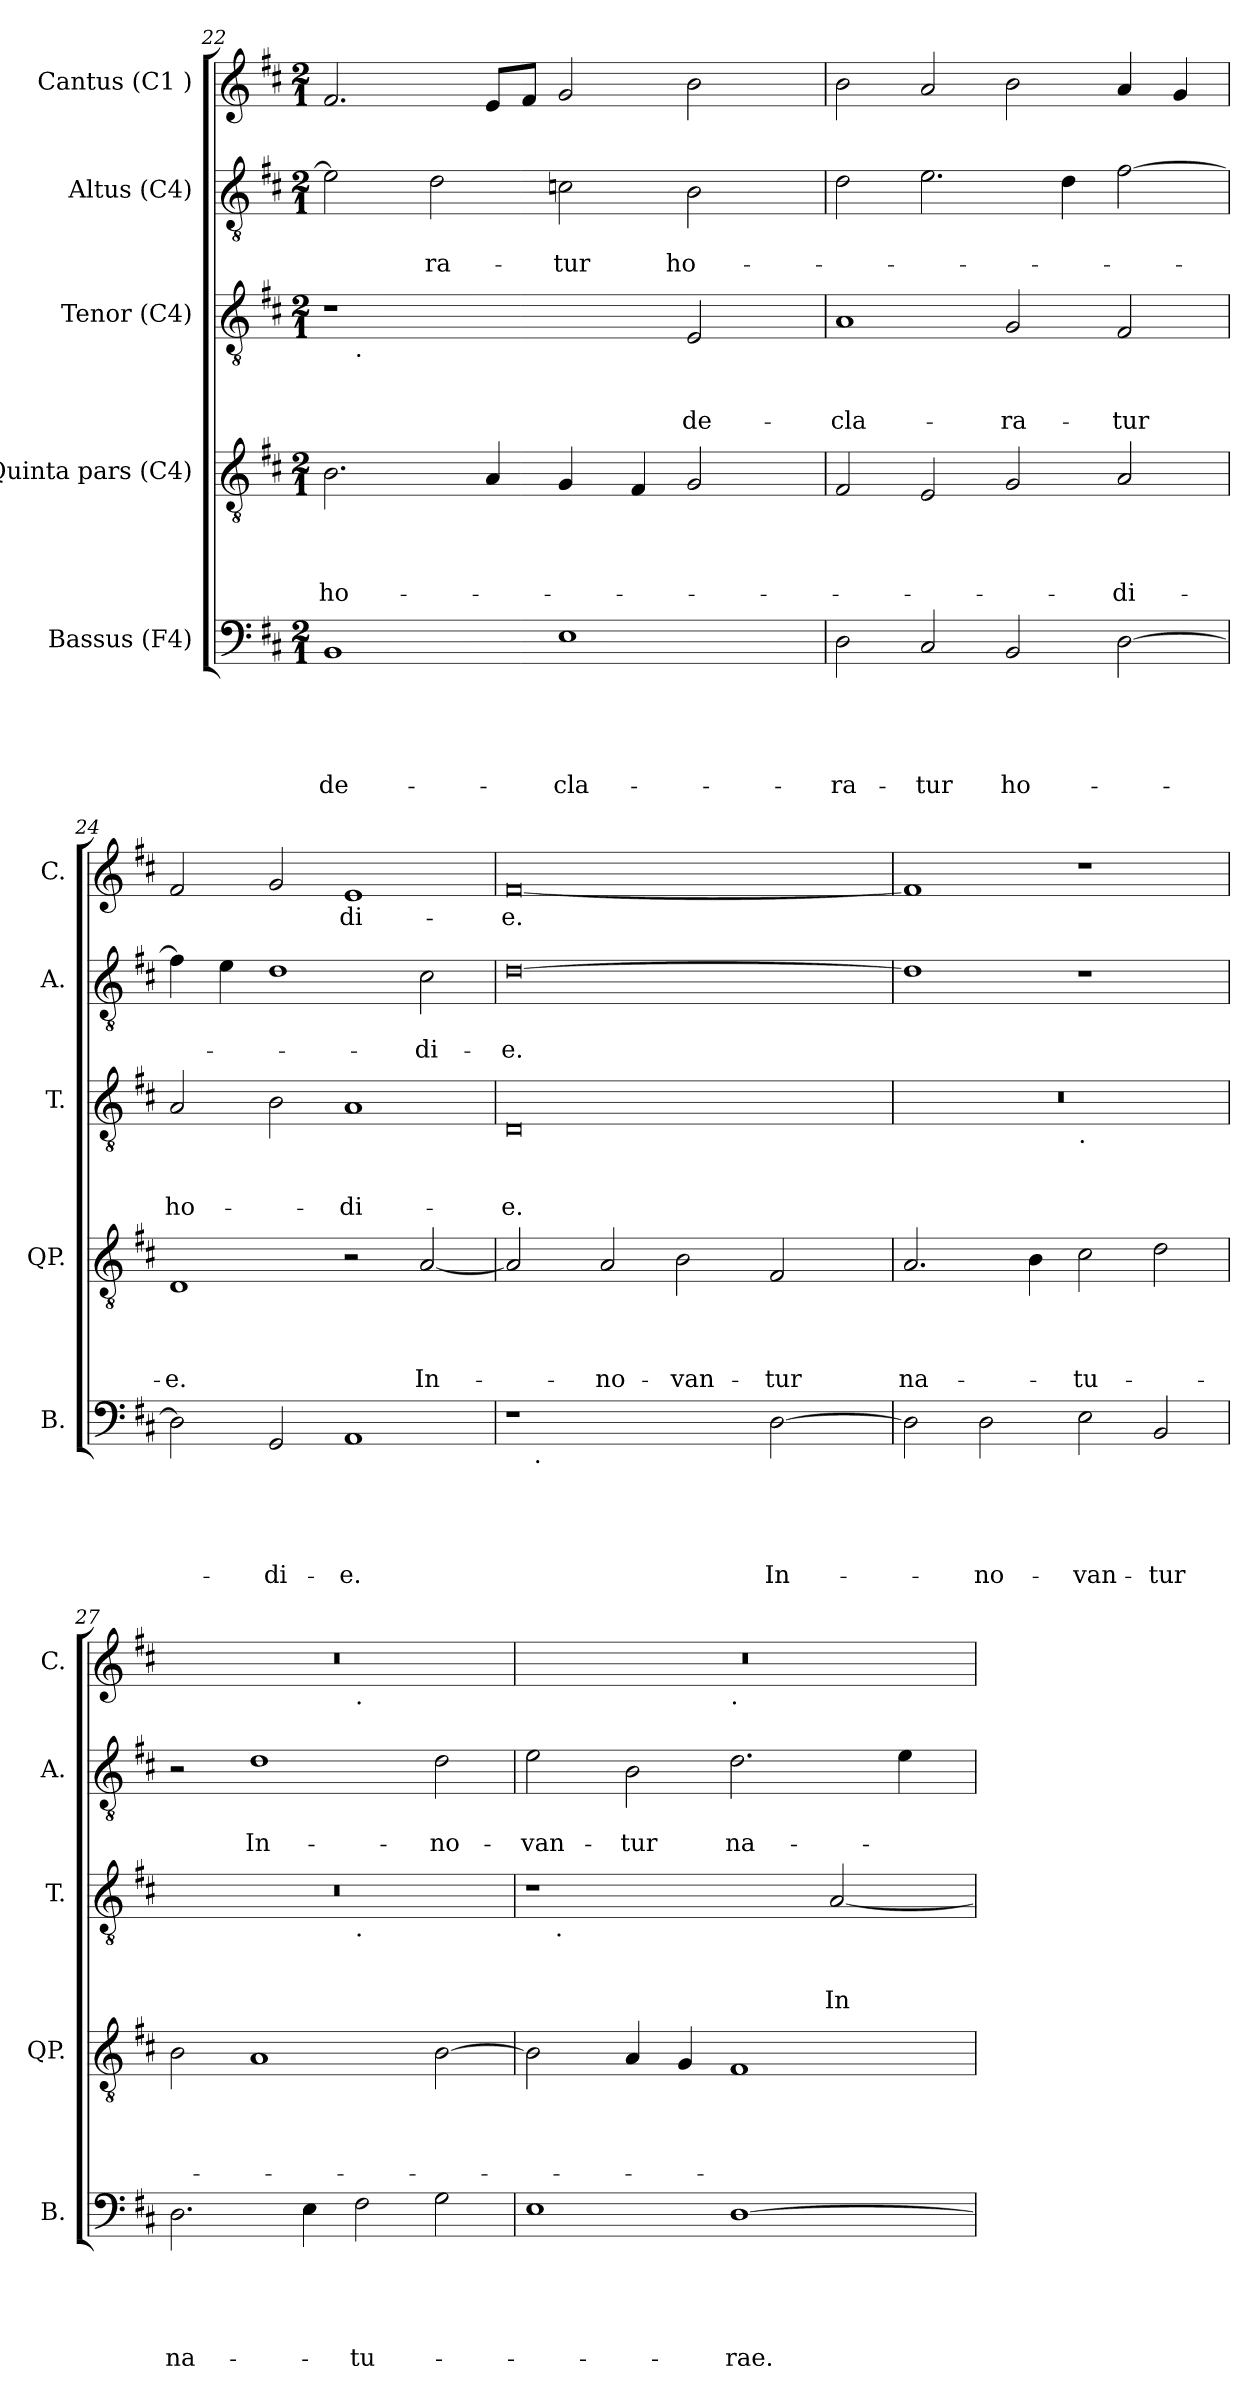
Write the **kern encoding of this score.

**kern	**text	**text	**text	**text	**text	**kern	**text	**text	**text	**text	**kern	**text	**text	**text	**kern	**text	**text	**kern	**text
*part5	*part5	*part5	*part5	*part5	*part5	*part4	*part4	*part4	*part4	*part4	*part3	*part3	*part3	*part3	*part2	*part2	*part2	*part1	*part1
*staff5	*staff5	*staff5	*staff5	*staff5	*staff5	*staff4	*staff4	*staff4	*staff4	*staff4	*staff3	*staff3	*staff3	*staff3	*staff2	*staff2	*staff2	*staff1	*staff1
*I"Bassus (F4)	*	*	*	*	*	*I"Quinta pars (C4)	*	*	*	*	*I"Tenor (C4)	*	*	*	*I"Altus (C4)	*	*	*I"Cantus (C1 )	*
*I'B.	*	*	*	*	*	*I'QP.	*	*	*	*	*I'T.	*	*	*	*I'A.	*	*	*I'C.	*
*clefF4	*	*	*	*	*	*clefGv2	*	*	*	*	*clefGv2	*	*	*	*clefGv2	*	*	*clefG2	*
*k[f#c#]	*	*	*	*	*	*k[f#c#]	*	*	*	*	*k[f#c#]	*	*	*	*k[f#c#]	*	*	*k[f#c#]	*
*D:	*	*	*	*	*	*D:	*	*	*	*	*D:	*	*	*	*D:	*	*	*D:	*
*M2/1	*	*	*	*	*	*M2/1	*	*	*	*	*M2/1	*	*	*	*M2/1	*	*	*M2/1	*
=22	=22	=22	=22	=22	=22	=22	=22	=22	=22	=22	=22	=22	=22	=22	=22	=22	=22	=22	=22
!	!	!	!	!	!LO:LY:b	!	!	!	!	!LO:LY:b	!	!	!	!	!	!	!	!	!
*	*	*	*	*	*	*	*	*	*	*	*^	*	*	*	*	*	*	*	*
1BB	.	.	.	.	de-	2.B\	.	.	.	ho-	1r	16.ryy	.	.	.	2e\]	.	.	2.f#/	.
!	!	!	!	!	!	!	!	!	!	!	!	!LO:TX:b:t=.	!	!	!	!	!	!	!	!
.	.	.	.	.	.	.	.	.	.	.	.	1ryy	.	.	.	.	.	.	.	.
!	!	!	!	!	!	!	!	!	!	!	!	!	!	!	!	!	!	!LO:LY:b	!	!
.	.	.	.	.	.	.	.	.	.	.	.	.	.	.	.	2d\	.	-ra-	.	.
.	.	.	.	.	.	4A/	.	.	.	.	.	.	.	.	.	.	.	.	8e/L	.
.	.	.	.	.	.	.	.	.	.	.	.	.	.	.	.	.	.	.	8f#/J	.
!	!	!	!	!	!LO:LY:b	!	!	!	!	!	!	!	!	!	!	!	!	!LO:LY:b	!	!
1E	.	.	.	.	-cla-	4G/	.	.	.	.	2ryy	.	.	.	.	2cn\	.	-tur	2g/	.
.	.	.	.	.	.	.	.	.	.	.	.	2ryy	.	.	.	.	.	.	.	.
.	.	.	.	.	.	4F#/	.	.	.	.	.	.	.	.	.	.	.	.	.	.
!	!	!	!	!	!	!	!	!	!	!	!	!	!	!	!LO:LY:b	!	!	!LO:LY:b	!	!
.	.	.	.	.	.	2G/	.	.	.	.	2E/	.	.	.	de-	2B\	.	ho-	2b\	.
.	.	.	.	.	.	.	.	.	.	.	.	4ryy	.	.	.	.	.	.	.	.
.	.	.	.	.	.	.	.	.	.	.	.	8ryy	.	.	.	.	.	.	.	.
.	.	.	.	.	.	.	.	.	.	.	.	32ryy	.	.	.	.	.	.	.	.
!!LO:LB:g=z
=23	=23	=23	=23	=23	=23	=23	=23	=23	=23	=23	=23	=23	=23	=23	=23	=23	=23	=23	=23	=23
!	!	!	!	!	!LO:LY:b	!	!	!	!	!	!	!	!	!	!LO:LY:b	!	!	!	!	!
*	*	*	*	*	*	*	*	*	*	*	*v	*v	*	*	*	*	*	*	*	*
2D\	.	.	.	.	-ra-	2F#/	.	.	.	.	1A	.	.	-cla-	2d\	.	.	2b\	.
!	!	!	!	!	!LO:LY:b	!	!	!	!	!	!	!	!	!	!	!	!	!	!
2C#/	.	.	.	.	-tur	2E/	.	.	.	.	.	.	.	.	2.e\	.	.	2a/	.
!	!	!	!	!	!LO:LY:b	!	!	!	!	!	!	!	!	!LO:LY:b	!	!	!	!	!
2BB/	.	.	.	.	ho-	2G/	.	.	.	.	2G/	.	.	-ra-	.	.	.	2b\	.
.	.	.	.	.	.	.	.	.	.	.	.	.	.	.	4d\	.	.	.	.
!	!	!	!	!	!	!	!	!	!	!LO:LY:b	!	!	!	!LO:LY:b	!	!	!	!	!
[>2D\	.	.	.	.	.	2A/	.	.	.	-di-	2F#/	.	.	-tur	[>2f#\	.	.	4a/	.
.	.	.	.	.	.	.	.	.	.	.	.	.	.	.	.	.	.	4g/	.
=24	=24	=24	=24	=24	=24	=24	=24	=24	=24	=24	=24	=24	=24	=24	=24	=24	=24	=24	=24
!	!	!	!	!	!	!	!	!	!	!LO:LY:b	!	!	!	!LO:LY:b	!	!	!	!	!
2D\]	.	.	.	.	.	1D	.	.	.	-e.	2A/	.	.	ho-	4f#\]	.	.	2f#/	.
.	.	.	.	.	.	.	.	.	.	.	.	.	.	.	4e\	.	.	.	.
!	!	!	!	!	!LO:LY:b	!	!	!	!	!	!	!	!	!	!	!	!	!	!
2GG/	.	.	.	.	-di-	.	.	.	.	.	2B\	.	.	.	1d	.	.	2g/	.
!	!	!	!	!	!LO:LY:b	!	!	!	!	!	!	!	!	!LO:LY:b	!	!	!	!	!LO:LY:b
1AA	.	.	.	.	-e.	2r	.	.	.	.	1A	.	.	-di-	.	.	.	1e	-di-
!	!	!	!	!	!	!	!	!	!	!LO:LY:b	!	!	!	!	!	!	!LO:LY:b	!	!
.	.	.	.	.	.	[<2A/	.	.	.	In-	.	.	.	.	2c#\	.	-di-	.	.
=25	=25	=25	=25	=25	=25	=25	=25	=25	=25	=25	=25	=25	=25	=25	=25	=25	=25	=25	=25
!	!	!	!	!	!	!	!	!	!	!	!	!	!	!LO:LY:b:rj	!	!	!LO:LY:b:rj	!	!LO:LY:b:rj
*^	*	*	*	*	*	*	*	*	*	*	*	*	*	*	*	*	*	*	*
1r	16.ryy	.	.	.	.	.	2A/]	.	.	.	.	0D	.	.	-e.	[>0d	.	-e.	[<0f#	-e.
!	!LO:TX:b:t=.	!	!	!	!	!	!	!	!	!	!	!	!	!	!	!	!	!	!	!
.	1ryy	.	.	.	.	.	.	.	.	.	.	.	.	.	.	.	.	.	.	.
!	!	!	!	!	!	!	!	!	!	!	!LO:LY:b	!	!	!	!	!	!	!	!	!
.	.	.	.	.	.	.	2A/	.	.	.	-no-	.	.	.	.	.	.	.	.	.
!	!	!	!	!	!	!	!	!	!	!	!LO:LY:b	!	!	!	!	!	!	!	!	!
2ryy	.	.	.	.	.	.	2B\	.	.	.	-van-	.	.	.	.	.	.	.	.	.
.	2ryy	.	.	.	.	.	.	.	.	.	.	.	.	.	.	.	.	.	.	.
!	!	!	!	!	!	!LO:LY:b	!	!	!	!	!LO:LY:b	!	!	!	!	!	!	!	!	!
[>2D\	.	.	.	.	.	In-	2F#/	.	.	.	-tur	.	.	.	.	.	.	.	.	.
.	4ryy	.	.	.	.	.	.	.	.	.	.	.	.	.	.	.	.	.	.	.
.	8ryy	.	.	.	.	.	.	.	.	.	.	.	.	.	.	.	.	.	.	.
.	32ryy	.	.	.	.	.	.	.	.	.	.	.	.	.	.	.	.	.	.	.
=26	=26	=26	=26	=26	=26	=26	=26	=26	=26	=26	=26	=26	=26	=26	=26	=26	=26	=26	=26	=26
!	!	!	!	!	!	!	!	!	!	!	!LO:LY:b	!	!	!	!	!	!	!	!	!
*v	*v	*	*	*	*	*	*	*	*	*	*	*^	*	*	*	*	*	*	*	*
2D\]	.	.	.	.	.	2.A/	.	.	.	na-	0r	1ryy	.	.	.	1d]	.	.	1f#]	.
!	!	!	!	!	!LO:LY:b	!	!	!	!	!	!	!	!	!	!	!	!	!	!	!
2D\	.	.	.	.	-no-	.	.	.	.	.	.	.	.	.	.	.	.	.	.	.
.	.	.	.	.	.	4B\	.	.	.	.	.	.	.	.	.	.	.	.	.	.
!	!	!	!	!	!	!	!	!	!	!	!	!LO:TX:b:t=.	!	!	!	!	!	!	!	!
!	!	!	!	!	!LO:LY:b	!	!	!	!	!LO:LY:b	!	!	!	!	!	!	!	!	!	!
2E\	.	.	.	.	-van-	2c#\	.	.	.	-tu-	.	1ryy	.	.	.	1r	.	.	1r	.
!	!	!	!	!	!LO:LY:b	!	!	!	!	!	!	!	!	!	!	!	!	!	!	!
2BB/	.	.	.	.	-tur	2d\	.	.	.	.	.	.	.	.	.	.	.	.	.	.
!!LO:PB:g=z
=27	=27	=27	=27	=27	=27	=27	=27	=27	=27	=27	=27	=27	=27	=27	=27	=27	=27	=27	=27	=27
!	!	!	!	!	!LO:LY:b	!	!	!	!	!	!	!	!	!	!	!	!	!	!	!
*	*	*	*	*	*	*	*	*	*	*	*	*	*	*	*	*	*	*	*^	*
2.D\	.	.	.	.	na-	2B\	.	.	.	.	0r	1ryy	.	.	.	2r	.	.	0r	1ryy	.
!	!	!	!	!	!	!	!	!	!	!	!	!	!	!	!	!	!	!LO:LY:b	!	!	!
.	.	.	.	.	.	1A	.	.	.	.	.	.	.	.	.	1d	.	In-	.	.	.
4E\	.	.	.	.	.	.	.	.	.	.	.	.	.	.	.	.	.	.	.	.	.
!	!	!	!	!	!	!	!	!	!	!	!	!	!	!	!	!	!	!	!	!LO:TX:b:t=.	!
!	!	!	!	!	!	!	!	!	!	!	!	!LO:TX:b:t=.	!	!	!	!	!	!	!	!	!
!	!	!	!	!	!LO:LY:b	!	!	!	!	!	!	!	!	!	!	!	!	!	!	!	!
2F#\	.	.	.	.	-tu-	.	.	.	.	.	.	1ryy	.	.	.	.	.	.	.	1ryy	.
!	!	!	!	!	!	!	!	!	!	!	!	!	!	!	!	!	!	!LO:LY:b	!	!	!
2G\	.	.	.	.	.	[>2B\	.	.	.	.	.	.	.	.	.	2d\	.	-no-	.	.	.
=28	=28	=28	=28	=28	=28	=28	=28	=28	=28	=28	=28	=28	=28	=28	=28	=28	=28	=28	=28	=28	=28
!	!	!	!	!	!	!	!	!	!	!	!	!	!	!	!	!	!	!LO:LY:b	!	!	!
1E	.	.	.	.	.	2B\]	.	.	.	.	1r	16.ryy	.	.	.	2e\	.	-van-	0r	1ryy	.
!	!	!	!	!	!	!	!	!	!	!	!	!LO:TX:b:t=.	!	!	!	!	!	!	!	!	!
.	.	.	.	.	.	.	.	.	.	.	.	1ryy	.	.	.	.	.	.	.	.	.
!	!	!	!	!	!	!	!	!	!	!	!	!	!	!	!	!	!	!LO:LY:b	!	!	!
.	.	.	.	.	.	4A/	.	.	.	.	.	.	.	.	.	2B\	.	-tur	.	.	.
.	.	.	.	.	.	4G/	.	.	.	.	.	.	.	.	.	.	.	.	.	.	.
!	!	!	!	!	!	!	!	!	!	!	!	!	!	!	!	!	!	!	!	!LO:TX:b:t=.	!
!	!	!	!	!	!LO:LY:b	!	!	!	!	!	!	!	!	!	!	!	!	!LO:LY:b	!	!	!
[>1D	.	.	.	.	-rae.	1F#	.	.	.	.	2ryy	.	.	.	.	2.d\	.	na-	.	1ryy	.
.	.	.	.	.	.	.	.	.	.	.	.	2ryy	.	.	.	.	.	.	.	.	.
!	!	!	!	!	!	!	!	!	!	!	!	!	!	!	!LO:LY:b	!	!	!	!	!	!
.	.	.	.	.	.	.	.	.	.	.	[<2A/	.	.	.	In-	.	.	.	.	.	.
.	.	.	.	.	.	.	.	.	.	.	.	4ryy	.	.	.	.	.	.	.	.	.
.	.	.	.	.	.	.	.	.	.	.	.	.	.	.	.	4e\	.	.	.	.	.
.	.	.	.	.	.	.	.	.	.	.	.	8ryy	.	.	.	.	.	.	.	.	.
.	.	.	.	.	.	.	.	.	.	.	.	32ryy	.	.	.	.	.	.	.	.	.
*	*	*	*	*	*	*	*	*	*	*	*v	*v	*	*	*	*	*	*	*v	*v	*
=	=	=	=	=	=	=	=	=	=	=	=	=	=	=	=	=	=	=	=
*-	*-	*-	*-	*-	*-	*-	*-	*-	*-	*-	*-	*-	*-	*-	*-	*-	*-	*-	*-
